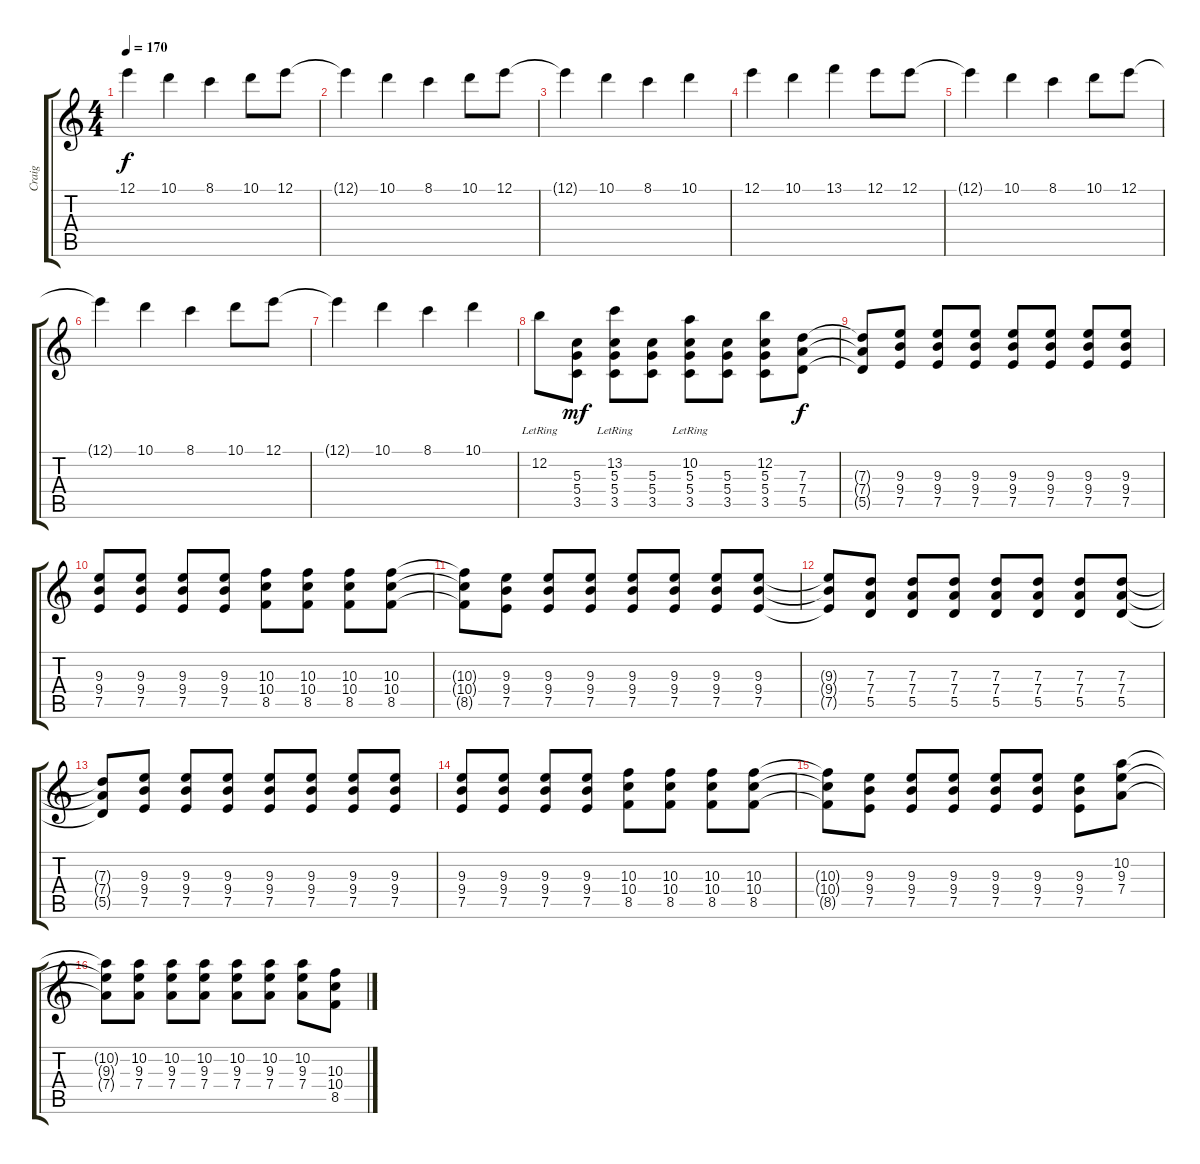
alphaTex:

\track ("Craig" "Craig") {instrument distortionguitar}
\staff {score tabs}
\tuning (E4 B3 G3 D3 A2 E2) {hide}
\ts (4 4)
\tempo 170
\clef g2
\ks c
12.1{t}.4{dy f} 10.1.4 8.1.4 10.1.8 12.1.8 |
12.1{t}.4 10.1.4 8.1.4 10.1.8 12.1.8 |
12.1{t}.4 10.1.4 8.1.4 10.1.4 |
12.1.4 10.1.4 13.1.4 12.1.8 12.1.8 |
12.1{t}.4 10.1.4 8.1.4 10.1.8 12.1.8 |
12.1{t}.4 10.1.4 8.1.4 10.1.8 12.1.8 |
12.1{t}.4 10.1.4 8.1.4 10.1.4 |
12.2{lr}.8 (5.3 5.4 3.5).8{dy mf} (13.2{lr} 5.3 5.4 3.5).8 (5.3 5.4 3.5).8 (10.2{lr} 5.3 5.4 3.5).8 (5.3 5.4 3.5).8 (12.2 5.3 5.4 3.5).8 (7.3 7.4 5.5).8{dy f volume 10 balance 13} |
(7.3{t} 7.4{t} 5.5{t}).8 (9.3 9.4 7.5).8 (9.3 9.4 7.5).8 (9.3 9.4 7.5).8 (9.3 9.4 7.5).8 (9.3 9.4 7.5).8 (9.3 9.4 7.5).8 (9.3 9.4 7.5).8 |
(9.3 9.4 7.5).8 (9.3 9.4 7.5).8 (9.3 9.4 7.5).8 (9.3 9.4 7.5).8 (10.3 10.4 8.5).8 (10.3 10.4 8.5).8 (10.3 10.4 8.5).8 (10.3 10.4 8.5).8 |
(10.3{t} 10.4{t} 8.5{t}).8 (9.3 9.4 7.5).8 (9.3 9.4 7.5).8 (9.3 9.4 7.5).8 (9.3 9.4 7.5).8 (9.3 9.4 7.5).8 (9.3 9.4 7.5).8 (9.3 9.4 7.5).8 |
(9.3{t} 9.4{t} 7.5{t}).8 (7.3 7.4 5.5).8 (7.3 7.4 5.5).8 (7.3 7.4 5.5).8 (7.3 7.4 5.5).8 (7.3 7.4 5.5).8 (7.3 7.4 5.5).8 (7.3 7.4 5.5).8 |
(7.3{t} 7.4{t} 5.5{t}).8 (9.3 9.4 7.5).8 (9.3 9.4 7.5).8 (9.3 9.4 7.5).8 (9.3 9.4 7.5).8 (9.3 9.4 7.5).8 (9.3 9.4 7.5).8 (9.3 9.4 7.5).8 |
(9.3 9.4 7.5).8 (9.3 9.4 7.5).8 (9.3 9.4 7.5).8 (9.3 9.4 7.5).8 (10.3 10.4 8.5).8 (10.3 10.4 8.5).8 (10.3 10.4 8.5).8 (10.3 10.4 8.5).8 |
(10.3{t} 10.4{t} 8.5{t}).8 (9.3 9.4 7.5).8 (9.3 9.4 7.5).8 (9.3 9.4 7.5).8 (9.3 9.4 7.5).8 (9.3 9.4 7.5).8 (9.3 9.4 7.5).8 (10.2 9.3 7.4).8 |
(10.2{t} 9.3{t} 7.4{t}).8 (10.2 9.3 7.4).8 (10.2 9.3 7.4).8 (10.2 9.3 7.4).8 (10.2 9.3 7.4).8 (10.2 9.3 7.4).8 (10.2 9.3 7.4).8 (10.3 10.4 8.5).8{volume 0}
